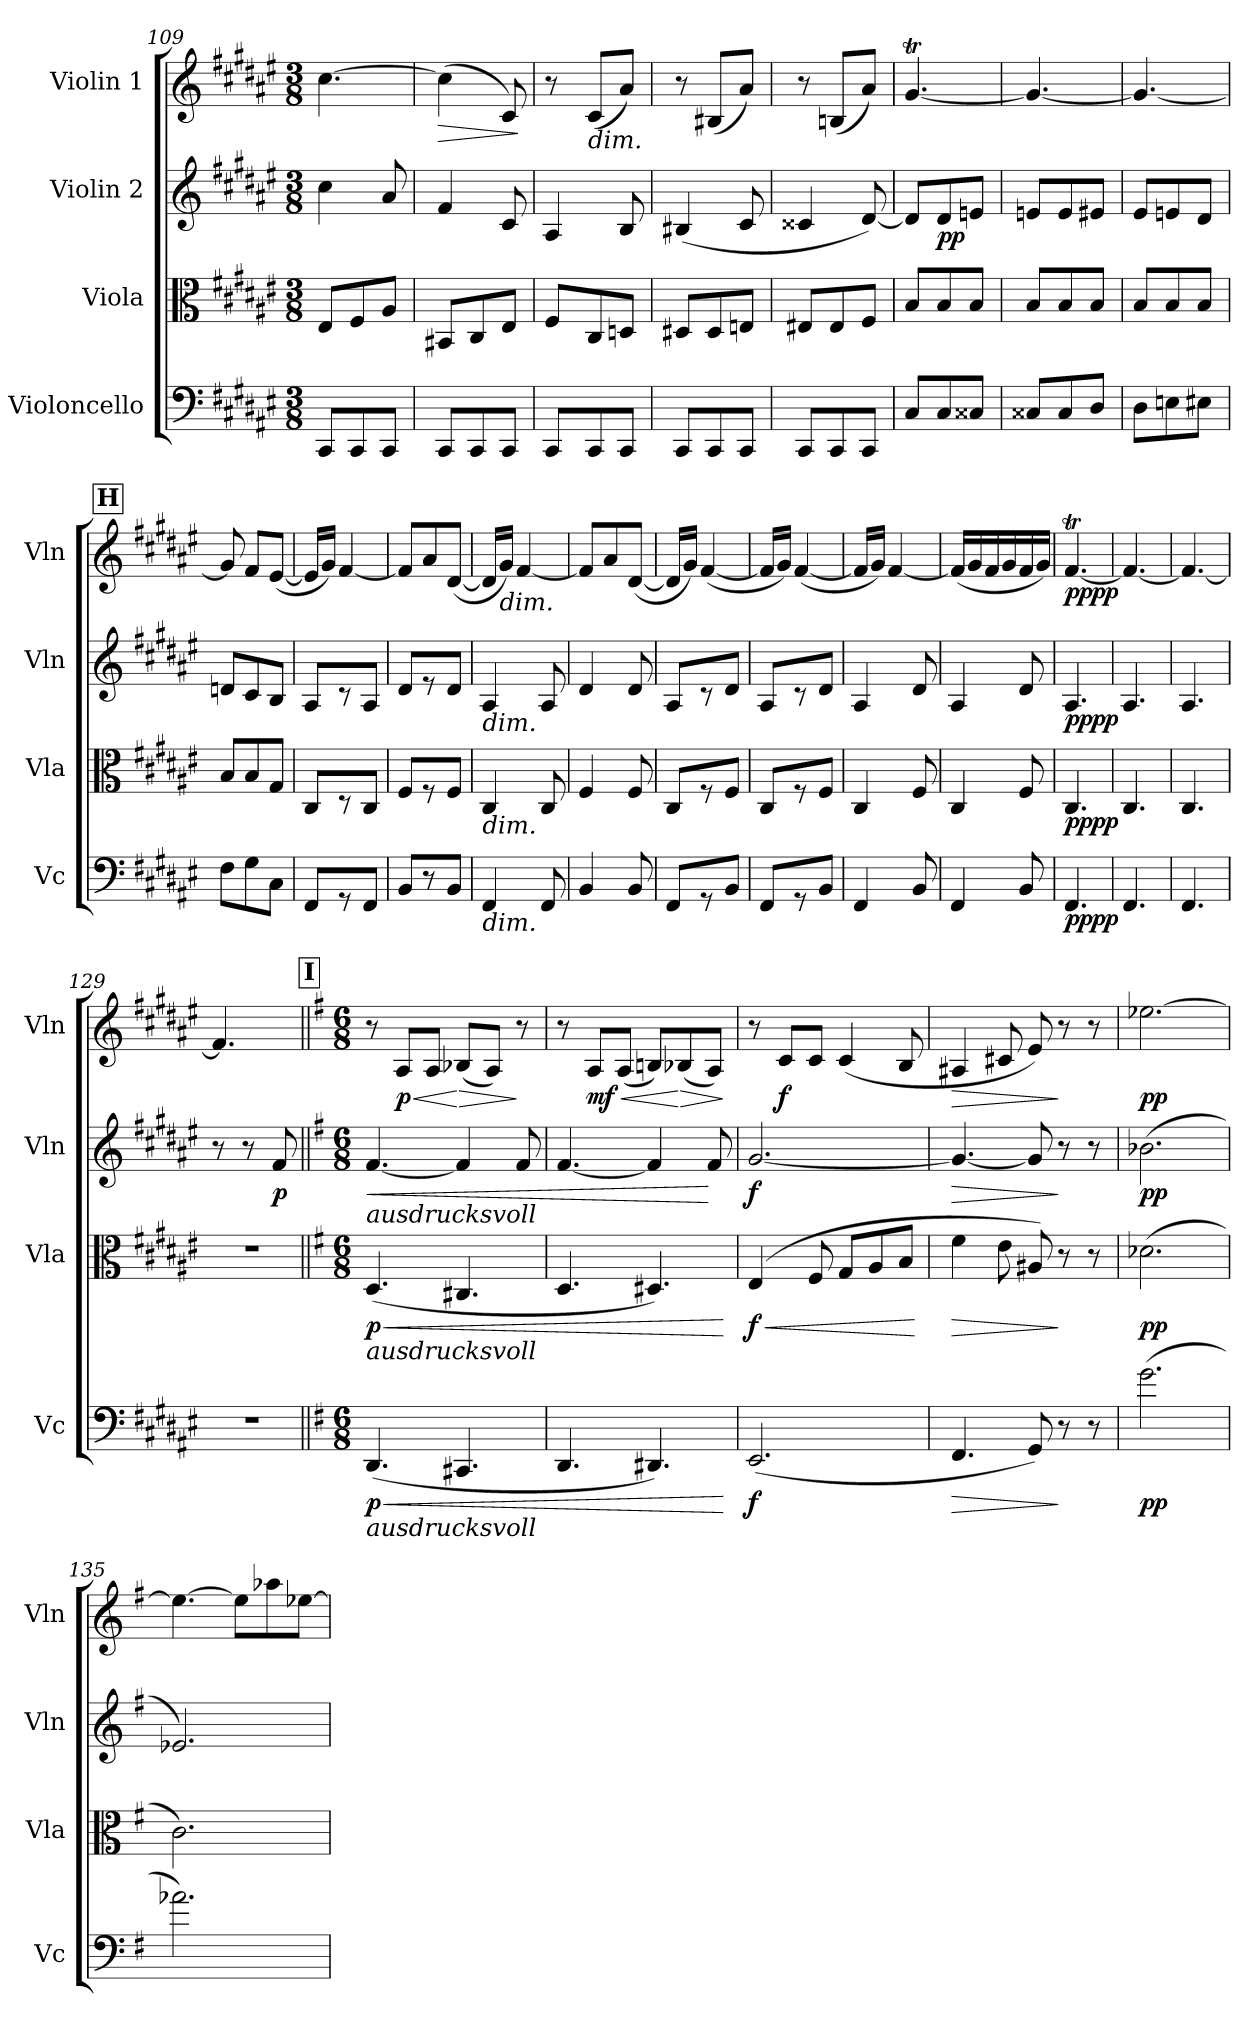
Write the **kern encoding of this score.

**kern	**dynam	**kern	**dynam	**kern	**dynam	**kern	**dynam
*part4	*part4	*part3	*part3	*part2	*part2	*part1	*part1
*staff4	*staff4	*staff3	*staff3	*staff2	*staff2	*staff1	*staff1
*I"Violoncello	*	*I"Viola	*	*I"Violin 2	*	*I"Violin 1	*
*I'Vc	*	*I'Vla	*	*I'Vln	*	*I'Vln	*
*clefF4	*	*clefC3	*	*clefG2	*	*clefG2	*
*k[f#c#g#d#a#e#]	*	*k[f#c#g#d#a#e#]	*	*k[f#c#g#d#a#e#]	*	*k[f#c#g#d#a#e#]	*
*M3/8	*	*M3/8	*	*M3/8	*	*M3/8	*
=109	=109	=109	=109	=109	=109	=109	=109
*	*	*	*	*	*	*^	*
8CC#/L	.	8E#/L	.	4cc#\	.	[4.cc#\	8ryy	.
8CC#/	.	8F#/	.	.	.	.	8ryy	.
8CC#/J	.	8A#/J	.	8a#/	.	.	8ryy	.
=110	=110	=110	=110	=110	=110	=110	=110	=110
!	!	!	!	!	!	!	!	!LO:HP:b
*	*	*	*	*	*	*v	*v	*
8CC#/L	.	8BB#X/L	.	4f#/	.	(4cc#\]	>
8CC#/	.	8C#/	.	.	.	.	.
8CC#/J	.	8E#/J	.	8c#/	.	8c#/)	.
.	.	.	.	.	.	.	]
=111	=111	=111	=111	=111	=111	=111	=111
*	*	*	*	*^	*	*	*
8CC#/L	.	8F#/L	.	4A#/	16ryy	.	8r	.
.	.	.	.	.	16ryy	.	.	.
!	!	!	!	!	!	!	!LO:TX:b:i:t=dim.	!
8CC#/	.	8C#/	.	.	8ryy	.	(8c#/L	.
8CC#/J	.	8Dn/J	.	8B/	8ryy	.	8a#/J)	.
*	*	*	*	*v	*v	*	*	*
=112	=112	=112	=112	=112	=112	=112	=112
8CC#/L	.	8D#X/L	.	(4B#X/	.	8r	.
8CC#/	.	8D#/	.	.	.	(8B#X/L	.
8CC#/J	.	8En/J	.	8c#/	.	8a#/J)	.
!!LO:LB:g=z
=113	=113	=113	=113	=113	=113	=113	=113
8CC#/L	.	8E#X/L	.	4c##X/	.	8r	.
8CC#/	.	8E#/	.	.	.	(8Bn/L	.
8CC#/J	.	8F#/J	.	[8d#/)	.	8a#/J)	.
=114	=114	=114	=114	=114	=114	=114	=114
8C#/L	.	8B/L	.	8d#/L]	.	[4.g#T/	.
!	!	!	!	!	!LO:DY:b	!	!
8C#/	.	8B/	.	8d#/	pp	.	.
8C##X/J	.	8B/J	.	8en/J	.	.	.
=115	=115	=115	=115	=115	=115	=115	=115
8C##X/L	.	8B/L	.	8en/L	.	4.g#/_	.
8C##/	.	8B/	.	8e/	.	.	.
8D#/J	.	8B/J	.	8e#X/J	.	.	.
=116	=116	=116	=116	=116	=116	=116	=116
8D#\L	.	8B/L	.	8e#/L	.	4.g#TTT/_	.
8En\	.	8B/	.	8en/	.	.	.
8E#X\J	.	8B/J	.	8d#/J	.	.	.
!!LO:REH:place=s1:a:B:cj:fs=14:t=H
=117	=117	=117	=117	=117	=117	=117	=117
8F#\L	.	8B/L	.	8dn/L	.	8g#/]	.
8G#\	.	8B/	.	8c#/	.	8f#/L	.
8C#\J	.	8G#/J	.	8B/J	.	([8e#/J	.
=118	=118	=118	=118	=118	=118	=118	=118
8FF#/L	.	8C#/L	.	8A#/L	.	16e#/LL]	.
.	.	.	.	.	.	16g#/JJ)	.
8r	.	8r	.	8r	.	[4f#/	.
8FF#/J	.	8C#/J	.	8A#/J	.	.	.
=119	=119	=119	=119	=119	=119	=119	=119
8BB/L	.	8F#/L	.	8d#/L	.	8f#/L]	.
8r	.	8r	.	8r	.	8a#/	.
8BB/J	.	8F#/J	.	8d#/J	.	([8d#/J	.
=120	=120	=120	=120	=120	=120	=120	=120
!	!	!	!	!LO:TX:b:i:t=dim.	!	!	!
!	!	!LO:TX:b:i:t=dim.	!	!	!	!	!
!LO:TX:b:i:t=dim.	!	!	!	!	!	!	!
4FF#/	.	4C#/	.	4A#/	.	16d#/LL]	.
!	!	!	!	!	!	!LO:TX:b:i:t=dim.	!
.	.	.	.	.	.	16g#/JJ)	.
.	.	.	.	.	.	[4f#/	.
8FF#/	.	8C#/	.	8A#/	.	.	.
=121	=121	=121	=121	=121	=121	=121	=121
4BB/	.	4F#/	.	4d#/	.	8f#/L]	.
.	.	.	.	.	.	8a#/	.
8BB/	.	8F#/	.	8d#/	.	([8d#/J	.
!!LO:LB:g=z
=122	=122	=122	=122	=122	=122	=122	=122
8FF#/L	.	8C#/L	.	8A#/L	.	16d#/LL]	.
.	.	.	.	.	.	16g#/JJ)	.
8r	.	8r	.	8r	.	([4f#/	.
8BB/J	.	8F#/J	.	8d#/J	.	.	.
=123	=123	=123	=123	=123	=123	=123	=123
8FF#/L	.	8C#/L	.	8A#/L	.	16f#/LL]	.
.	.	.	.	.	.	16g#/JJ)	.
8r	.	8r	.	8r	.	([4f#/	.
8BB/J	.	8F#/J	.	8d#/J	.	.	.
=124	=124	=124	=124	=124	=124	=124	=124
4FF#/	.	4C#/	.	4A#/	.	16f#/LL]	.
.	.	.	.	.	.	16g#/JJ)	.
.	.	.	.	.	.	[4f#/	.
8BB/	.	8F#/	.	8d#/	.	.	.
=125	=125	=125	=125	=125	=125	=125	=125
4FF#/	.	4C#/	.	4A#/	.	(16f#/LL]	.
.	.	.	.	.	.	16g#/	.
.	.	.	.	.	.	16f#/	.
.	.	.	.	.	.	16g#/	.
8BB/	.	8F#/	.	8d#/	.	16f#/	.
.	.	.	.	.	.	16g#/JJ)	.
=126	=126	=126	=126	=126	=126	=126	=126
!	!LO:DY:b	!	!LO:DY:b	!	!LO:DY:b	!	!LO:DY:b
4.FF#/	pppp	4.C#/	pppp	4.A#/	pppp	[4.f#T/	pppp
=127	=127	=127	=127	=127	=127	=127	=127
4.FF#/	.	4.C#/	.	4.A#/	.	4.f#/_	.
=128	=128	=128	=128	=128	=128	=128	=128
4.FF#/	.	4.C#/	.	4.A#/	.	4.f#/_	.
=129	=129	=129	=129	=129	=129	=129	=129
4.r	.	4.r	.	8r	.	4.f#TTT/]	.
.	.	.	.	8r	.	.	.
!	!	!	!	!	!LO:DY:b	!	!
.	.	.	.	8f#/	p	.	.
!!LO:PB:g=z
!!LO:REH:place=s1:a:B:cj:fs=14:t=I
=130||	=130||	=130||	=130||	=130||	=130||	=130||	=130||
*k[f#]	*	*k[f#]	*	*k[f#]	*	*k[f#]	*
*M6/8	*	*M6/8	*	*M6/8	*	*M6/8	*
!	!	!	!	!LO:TX:b:i:t=ausdrucksvoll	!	!	!
!	!	!LO:TX:b:i:t=ausdrucksvoll	!	!	!	!	!
!LO:TX:b:i:t=ausdrucksvoll	!	!	!	!	!	!	!
!	!LO:HP:b	!	!LO:HP:b	!	!LO:HP:b	!	!
!	!LO:DY:n=1:b	!	!LO:DY:n=1:b	!	!	!	!
(4.DD/	< p	(4.D/	< p	[4.f#/	<	8r	.
!	!	!	!	!	!	!	!LO:HP:b
!	!	!	!	!	!	!	!LO:DY:n=1:b
.	.	.	.	.	.	8A/L	< p
.	.	.	.	.	.	8A/J	.
!	!	!	!	!	!	!	!LO:HP:n=1:b
4.CC#X/	.	4.C#X/	.	4f#/]	.	(8B-X/L	[ >
.	.	.	.	.	.	8A/J)	.
.	.	.	.	8f#/	.	8r	]
=131	=131	=131	=131	=131	=131	=131	=131
4.DD/	.	4.D/	.	[4.f#/	.	8r	.
!	!	!	!	!	!	!	!LO:HP:b
!	!	!	!	!	!	!	!LO:DY:n=1:b
.	.	.	.	.	.	8A/L	< mf
.	.	.	.	.	.	(8A/J	.
4.DD#X/)	.	4.D#X/)	.	4f#/]	.	8Bn/L)	.
!	!	!	!	!	!	!	!LO:HP:n=1:b
.	.	.	.	.	.	(8B-X/	[ >
.	.	.	.	8f#/	[	8A/J)	.
.	[	.	[	.	.	.	]
=132	=132	=132	=132	=132	=132	=132	=132
!	!LO:DY:b	!	!LO:HP:b	!	!	!	!
!	!	!	!LO:DY:n=1:b	!	!LO:DY:b	!	!
(2.EE/	f	(4E/	< f	[2.g/	f	8r	.
!	!	!	!	!	!	!	!LO:DY:b
.	.	.	.	.	.	8c/L	f
.	.	8F#/	.	.	.	8c/J	.
.	.	8G/L	.	.	.	(4c/	.
.	.	8A/	.	.	.	.	.
.	.	8B/J	.	.	.	8B/	.
.	.	.	[	.	.	.	.
=133	=133	=133	=133	=133	=133	=133	=133
!	!LO:HP:b	!	!LO:HP:b	!	!LO:HP:b	!	!LO:HP:b
4.FF#/	>	4f#\	>	4.g/_	>	4A#X/	>
.	.	8e\	.	.	.	8c#X/	.
8GG/)	.	8A#X/)	.	8g/]	.	8e/)	.
8r	]	8r	]	8r	]	8r	]
8r	.	8r	.	8r	.	8r	.
=134	=134	=134	=134	=134	=134	=134	=134
!	!LO:DY:b	!	!LO:DY:b	!	!LO:DY:b	!	!LO:DY:b
(2.g\	pp	(2.d-X\	pp	(2.b-X\	pp	[2.ee-X\	pp
=135	=135	=135	=135	=135	=135	=135	=135
2.a-X\)	.	2.c\)	.	2.e-X/)	.	4.ee-\_	.
.	.	.	.	.	.	8ee-\L]	.
.	.	.	.	.	.	8aa-X\	.
.	.	.	.	.	.	[8ee-X\J	.
=	=	=	=	=	=	=	=
*-	*-	*-	*-	*-	*-	*-	*-
